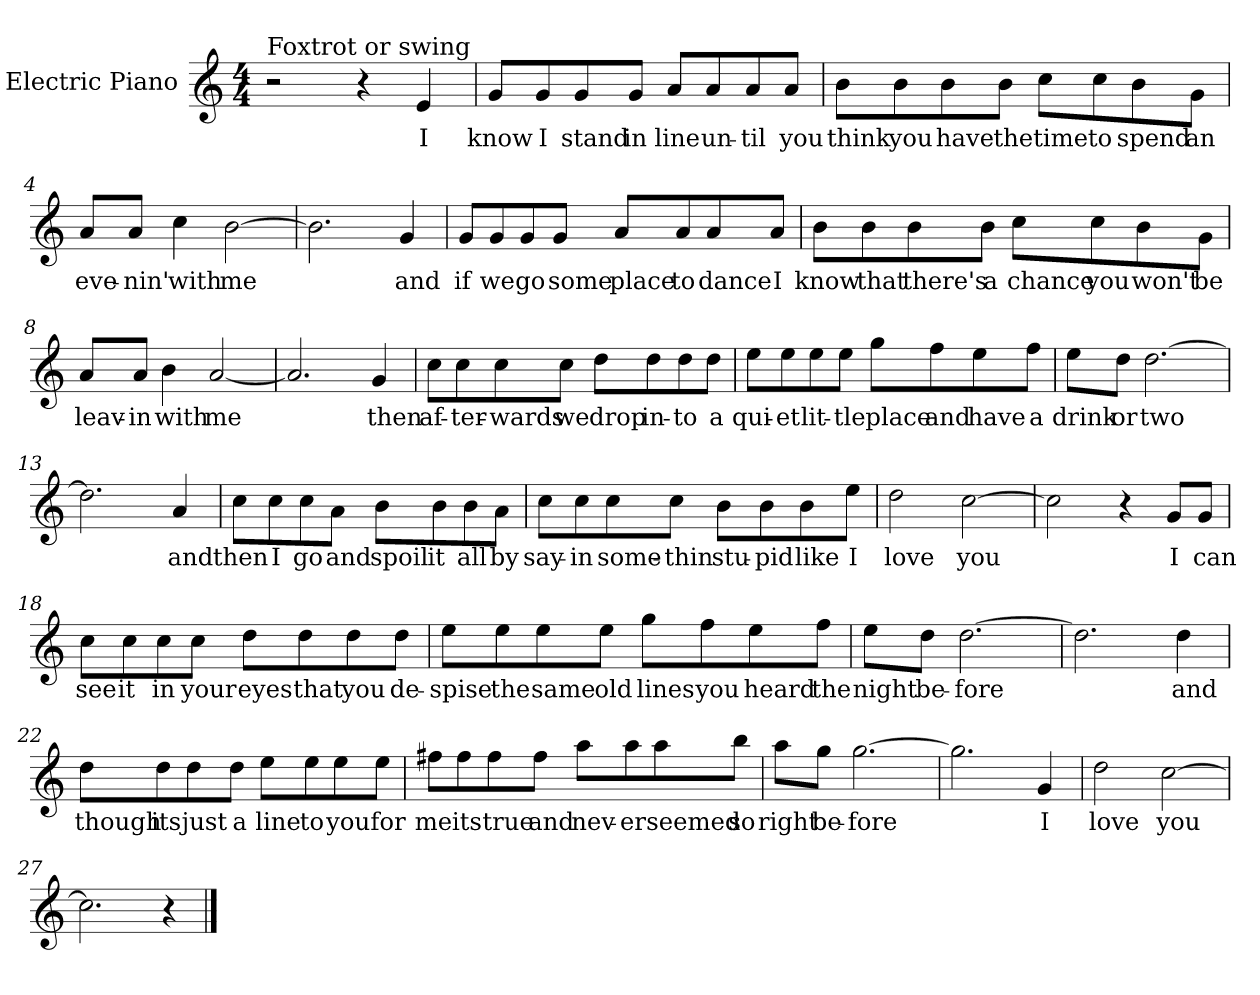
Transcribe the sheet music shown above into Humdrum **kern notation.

**kern	**text
*part1	*part1
*staff1	*staff1
*I"Electric Piano	*
*I'E.Pno	*
*clefG2	*
*k[]	*
*C:	*
*M4/4	*
=1	=1
!LO:TX:a:t=Foxtrot or swing	!
2r	.
4r	.
4e/	I
=2	=2
8g/L	know
8g/	I
8g/	stand
8g/J	in
8a/L	line
8a/	un-
8a/	-til
8a/J	you
=3	=3
8b\L	think
8b\	you
8b\	have
8b\J	the
8cc\L	time
8cc\	to
8b\	spend
8g\J	an
=4	=4
8a/L	eve-
8a/J	-nin'
4cc\	with
[2b\	me
!!LO:LB:g=z
=5	=5
2.b\]	.
4g/	and
=6	=6
8g/L	if
8g/	we
8g/	go
8g/J	some
8a/L	place
8a/	to
8a/	dance
8a/J	I
=7	=7
8b\L	know
8b\	that
8b\	there's
8b\J	a
8cc\L	chance
8cc\	you
8b\	won't
8g\J	be
=8	=8
8a/L	leav-
8a/J	-in
4b\	with
[2a/	me
!!LO:LB:g=z
=9	=9
2.a/]	.
4g/	then
=10	=10
8cc\L	af-
8cc\	-ter-
8cc\	-wards
8cc\J	we
8dd\L	drop
8dd\	in-
8dd\	-to
8dd\J	a
=11	=11
8ee\L	qui-
8ee\	-et
8ee\	lit-
8ee\J	-tle
8gg\L	place
8ff\	and
8ee\	have
8ff\J	a
=12	=12
8ee\L	drink
8dd\J	or
[2.dd\	two
!!LO:LB:g=z
=13	=13
2.dd\]	.
4a/	and
=14	=14
8cc\L	then
8cc\	I
8cc\	go
8a\J	and
8b\L	spoil
8b\	it
8b\	all
8a\J	by
=15	=15
8cc\L	say-
8cc\	-in
8cc\	some-
8cc\J	-thin
8b\L	stu-
8b\	-pid
8b\	like
8ee\J	I
=16	=16
2dd\	love
[2cc\	you
!!LO:LB:g=z
=17	=17
2cc\]	.
4r	.
8g/L	I
8g/J	can
=18	=18
8cc\L	see
8cc\	it
8cc\	in
8cc\J	your
8dd\L	eyes
8dd\	that
8dd\	you
8dd\J	de-
=19	=19
8ee\L	-spise
8ee\	the
8ee\	same
8ee\J	old
8gg\L	lines
8ff\	you
8ee\	heard
8ff\J	the
=20	=20
8ee\L	night
8dd\J	be-
[2.dd\	-fore
!!LO:LB:g=z
=21	=21
2.dd\]	.
4dd\	and
=22	=22
8dd\L	though
8dd\	its
8dd\	just
8dd\J	a
8ee\L	line
8ee\	to
8ee\	you
8ee\J	for
=23	=23
8ff#X\L	me
8ff#\	its
8ff#\	true
8ff#\J	and
8aa\L	nev-
8aa\	-er
8aa\	seemed
8bb\J	so
=24	=24
8aa\L	right
8gg\J	be-
[2.gg\	-fore
=25	=25
2.gg\]	.
4g/	I
!!LO:LB:g=z
=26	=26
2dd\	love
[2cc\	you
=27	=27
2.cc\]	.
4r	.
==	==
*-	*-
